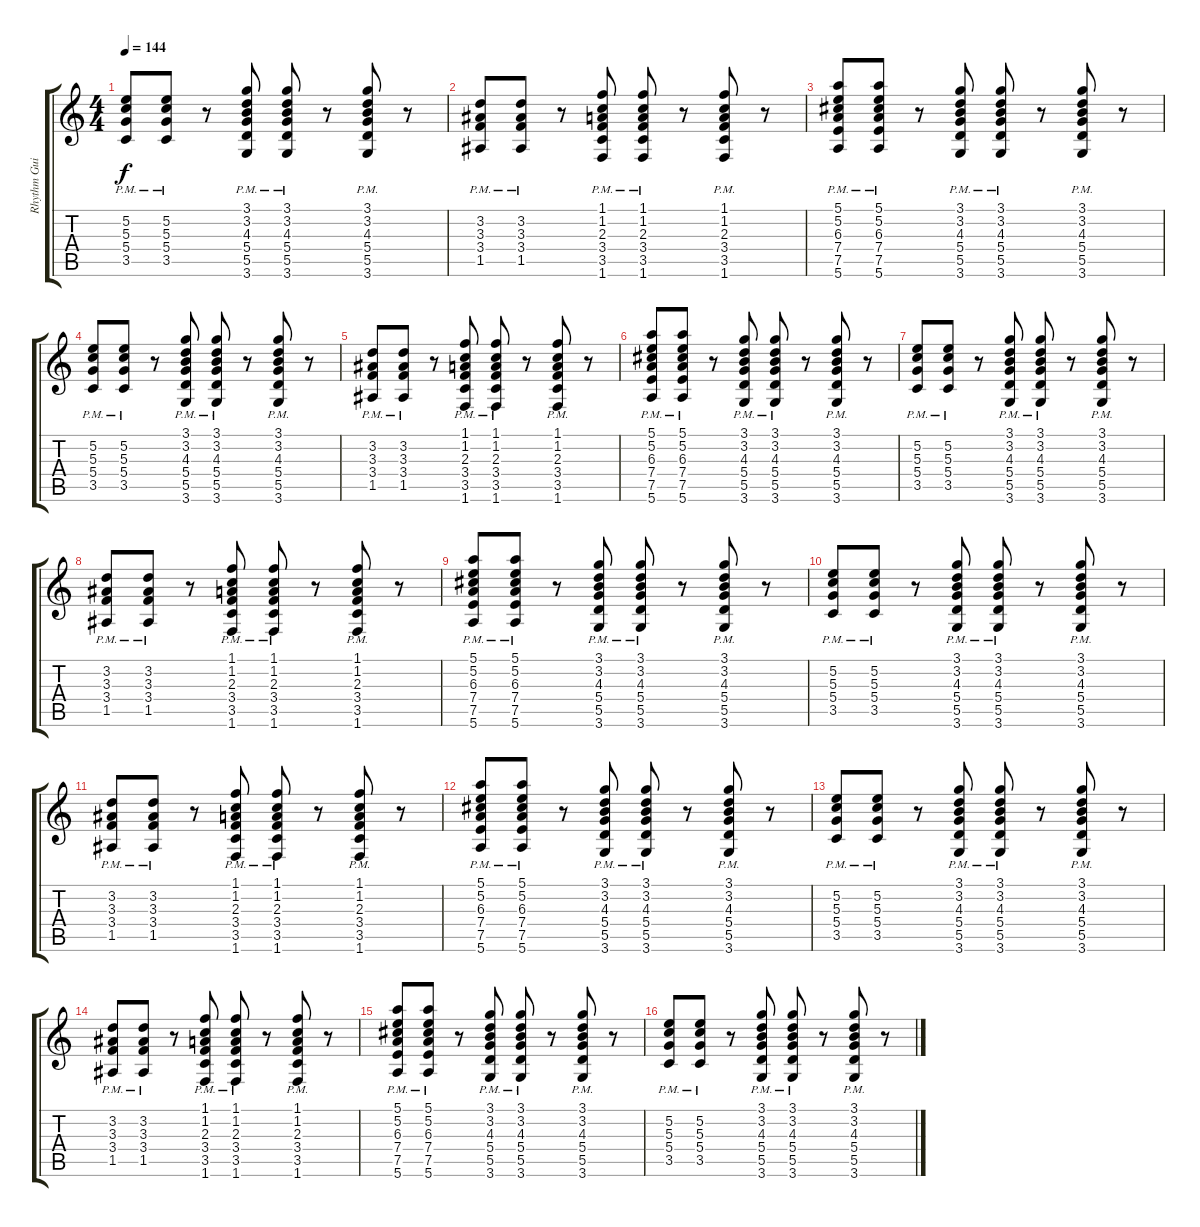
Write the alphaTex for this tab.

\track ("Rhythm Guitar" "Rhythm Gui") {instrument overdrivenguitar}
\staff {score tabs}
\tuning (E4 B3 G3 D3 A2 E2) {hide}
\ts (4 4)
\tempo 144
\clef g2
\ks c
(5.2{pm} 5.3{pm} 5.4{pm} 3.5{pm}).8{dy f} (5.2{pm} 5.3{pm} 5.4{pm} 3.5{pm}).8 r.8 (3.1{pm} 3.2{pm} 4.3{pm} 5.4{pm} 5.5{pm} 3.6{pm}).8 (3.1{pm} 3.2{pm} 4.3{pm} 5.4{pm} 5.5{pm} 3.6{pm}).8 r.8 (3.1{pm} 3.2{pm} 4.3{pm} 5.4{pm} 5.5{pm} 3.6{pm}).8 r.8 |
(3.2{pm} 3.3{pm} 3.4{pm} 1.5{pm}).8 (3.2{pm} 3.3{pm} 3.4{pm} 1.5{pm}).8 r.8 (1.1{pm} 1.2{pm} 2.3{pm} 3.4{pm} 3.5{pm} 1.6{pm}).8 (1.1{pm} 1.2{pm} 2.3{pm} 3.4{pm} 3.5{pm} 1.6{pm}).8 r.8 (1.1{pm} 1.2{pm} 2.3{pm} 3.4{pm} 3.5{pm} 1.6{pm}).8 r.8 |
(5.1{pm} 5.2{pm} 6.3{pm} 7.4{pm} 7.5{pm} 5.6{pm}).8 (5.1{pm} 5.2{pm} 6.3{pm} 7.4{pm} 7.5{pm} 5.6{pm}).8 r.8 (3.1{pm} 3.2{pm} 4.3{pm} 5.4{pm} 5.5{pm} 3.6{pm}).8 (3.1{pm} 3.2{pm} 4.3{pm} 5.4{pm} 5.5{pm} 3.6{pm}).8 r.8 (3.1{pm} 3.2{pm} 4.3{pm} 5.4{pm} 5.5{pm} 3.6{pm}).8 r.8 |
(5.2{pm} 5.3{pm} 5.4{pm} 3.5{pm}).8 (5.2{pm} 5.3{pm} 5.4{pm} 3.5{pm}).8 r.8 (3.1{pm} 3.2{pm} 4.3{pm} 5.4{pm} 5.5{pm} 3.6{pm}).8 (3.1{pm} 3.2{pm} 4.3{pm} 5.4{pm} 5.5{pm} 3.6{pm}).8 r.8 (3.1{pm} 3.2{pm} 4.3{pm} 5.4{pm} 5.5{pm} 3.6{pm}).8 r.8 |
(3.2{pm} 3.3{pm} 3.4{pm} 1.5{pm}).8 (3.2{pm} 3.3{pm} 3.4{pm} 1.5{pm}).8 r.8 (1.1{pm} 1.2{pm} 2.3{pm} 3.4{pm} 3.5{pm} 1.6{pm}).8 (1.1{pm} 1.2{pm} 2.3{pm} 3.4{pm} 3.5{pm} 1.6{pm}).8 r.8 (1.1{pm} 1.2{pm} 2.3{pm} 3.4{pm} 3.5{pm} 1.6{pm}).8 r.8 |
(5.1{pm} 5.2{pm} 6.3{pm} 7.4{pm} 7.5{pm} 5.6{pm}).8 (5.1{pm} 5.2{pm} 6.3{pm} 7.4{pm} 7.5{pm} 5.6{pm}).8 r.8 (3.1{pm} 3.2{pm} 4.3{pm} 5.4{pm} 5.5{pm} 3.6{pm}).8 (3.1{pm} 3.2{pm} 4.3{pm} 5.4{pm} 5.5{pm} 3.6{pm}).8 r.8 (3.1{pm} 3.2{pm} 4.3{pm} 5.4{pm} 5.5{pm} 3.6{pm}).8 r.8 |
(5.2{pm} 5.3{pm} 5.4{pm} 3.5{pm}).8 (5.2{pm} 5.3{pm} 5.4{pm} 3.5{pm}).8 r.8 (3.1{pm} 3.2{pm} 4.3{pm} 5.4{pm} 5.5{pm} 3.6{pm}).8 (3.1{pm} 3.2{pm} 4.3{pm} 5.4{pm} 5.5{pm} 3.6{pm}).8 r.8 (3.1{pm} 3.2{pm} 4.3{pm} 5.4{pm} 5.5{pm} 3.6{pm}).8 r.8 |
(3.2{pm} 3.3{pm} 3.4{pm} 1.5{pm}).8 (3.2{pm} 3.3{pm} 3.4{pm} 1.5{pm}).8 r.8 (1.1{pm} 1.2{pm} 2.3{pm} 3.4{pm} 3.5{pm} 1.6{pm}).8 (1.1{pm} 1.2{pm} 2.3{pm} 3.4{pm} 3.5{pm} 1.6{pm}).8 r.8 (1.1{pm} 1.2{pm} 2.3{pm} 3.4{pm} 3.5{pm} 1.6{pm}).8 r.8 |
(5.1{pm} 5.2{pm} 6.3{pm} 7.4{pm} 7.5{pm} 5.6{pm}).8 (5.1{pm} 5.2{pm} 6.3{pm} 7.4{pm} 7.5{pm} 5.6{pm}).8 r.8 (3.1{pm} 3.2{pm} 4.3{pm} 5.4{pm} 5.5{pm} 3.6{pm}).8 (3.1{pm} 3.2{pm} 4.3{pm} 5.4{pm} 5.5{pm} 3.6{pm}).8 r.8 (3.1{pm} 3.2{pm} 4.3{pm} 5.4{pm} 5.5{pm} 3.6{pm}).8 r.8 |
(5.2{pm} 5.3{pm} 5.4{pm} 3.5{pm}).8 (5.2{pm} 5.3{pm} 5.4{pm} 3.5{pm}).8 r.8 (3.1{pm} 3.2{pm} 4.3{pm} 5.4{pm} 5.5{pm} 3.6{pm}).8 (3.1{pm} 3.2{pm} 4.3{pm} 5.4{pm} 5.5{pm} 3.6{pm}).8 r.8 (3.1{pm} 3.2{pm} 4.3{pm} 5.4{pm} 5.5{pm} 3.6{pm}).8 r.8 |
(3.2{pm} 3.3{pm} 3.4{pm} 1.5{pm}).8 (3.2{pm} 3.3{pm} 3.4{pm} 1.5{pm}).8 r.8 (1.1{pm} 1.2{pm} 2.3{pm} 3.4{pm} 3.5{pm} 1.6{pm}).8 (1.1{pm} 1.2{pm} 2.3{pm} 3.4{pm} 3.5{pm} 1.6{pm}).8 r.8 (1.1{pm} 1.2{pm} 2.3{pm} 3.4{pm} 3.5{pm} 1.6{pm}).8 r.8 |
(5.1{pm} 5.2{pm} 6.3{pm} 7.4{pm} 7.5{pm} 5.6{pm}).8 (5.1{pm} 5.2{pm} 6.3{pm} 7.4{pm} 7.5{pm} 5.6{pm}).8 r.8 (3.1{pm} 3.2{pm} 4.3{pm} 5.4{pm} 5.5{pm} 3.6{pm}).8 (3.1{pm} 3.2{pm} 4.3{pm} 5.4{pm} 5.5{pm} 3.6{pm}).8 r.8 (3.1{pm} 3.2{pm} 4.3{pm} 5.4{pm} 5.5{pm} 3.6{pm}).8 r.8 |
(5.2{pm} 5.3{pm} 5.4{pm} 3.5{pm}).8 (5.2{pm} 5.3{pm} 5.4{pm} 3.5{pm}).8 r.8 (3.1{pm} 3.2{pm} 4.3{pm} 5.4{pm} 5.5{pm} 3.6{pm}).8 (3.1{pm} 3.2{pm} 4.3{pm} 5.4{pm} 5.5{pm} 3.6{pm}).8 r.8 (3.1{pm} 3.2{pm} 4.3{pm} 5.4{pm} 5.5{pm} 3.6{pm}).8 r.8 |
(3.2{pm} 3.3{pm} 3.4{pm} 1.5{pm}).8 (3.2{pm} 3.3{pm} 3.4{pm} 1.5{pm}).8 r.8 (1.1{pm} 1.2{pm} 2.3{pm} 3.4{pm} 3.5{pm} 1.6{pm}).8 (1.1{pm} 1.2{pm} 2.3{pm} 3.4{pm} 3.5{pm} 1.6{pm}).8 r.8 (1.1{pm} 1.2{pm} 2.3{pm} 3.4{pm} 3.5{pm} 1.6{pm}).8 r.8 |
(5.1{pm} 5.2{pm} 6.3{pm} 7.4{pm} 7.5{pm} 5.6{pm}).8 (5.1{pm} 5.2{pm} 6.3{pm} 7.4{pm} 7.5{pm} 5.6{pm}).8 r.8 (3.1{pm} 3.2{pm} 4.3{pm} 5.4{pm} 5.5{pm} 3.6{pm}).8 (3.1{pm} 3.2{pm} 4.3{pm} 5.4{pm} 5.5{pm} 3.6{pm}).8 r.8 (3.1{pm} 3.2{pm} 4.3{pm} 5.4{pm} 5.5{pm} 3.6{pm}).8 r.8 |
(5.2{pm} 5.3{pm} 5.4{pm} 3.5{pm}).8 (5.2{pm} 5.3{pm} 5.4{pm} 3.5{pm}).8 r.8 (3.1{pm} 3.2{pm} 4.3{pm} 5.4{pm} 5.5{pm} 3.6{pm}).8 (3.1{pm} 3.2{pm} 4.3{pm} 5.4{pm} 5.5{pm} 3.6{pm}).8 r.8 (3.1{pm} 3.2{pm} 4.3{pm} 5.4{pm} 5.5{pm} 3.6{pm}).8 r.8
